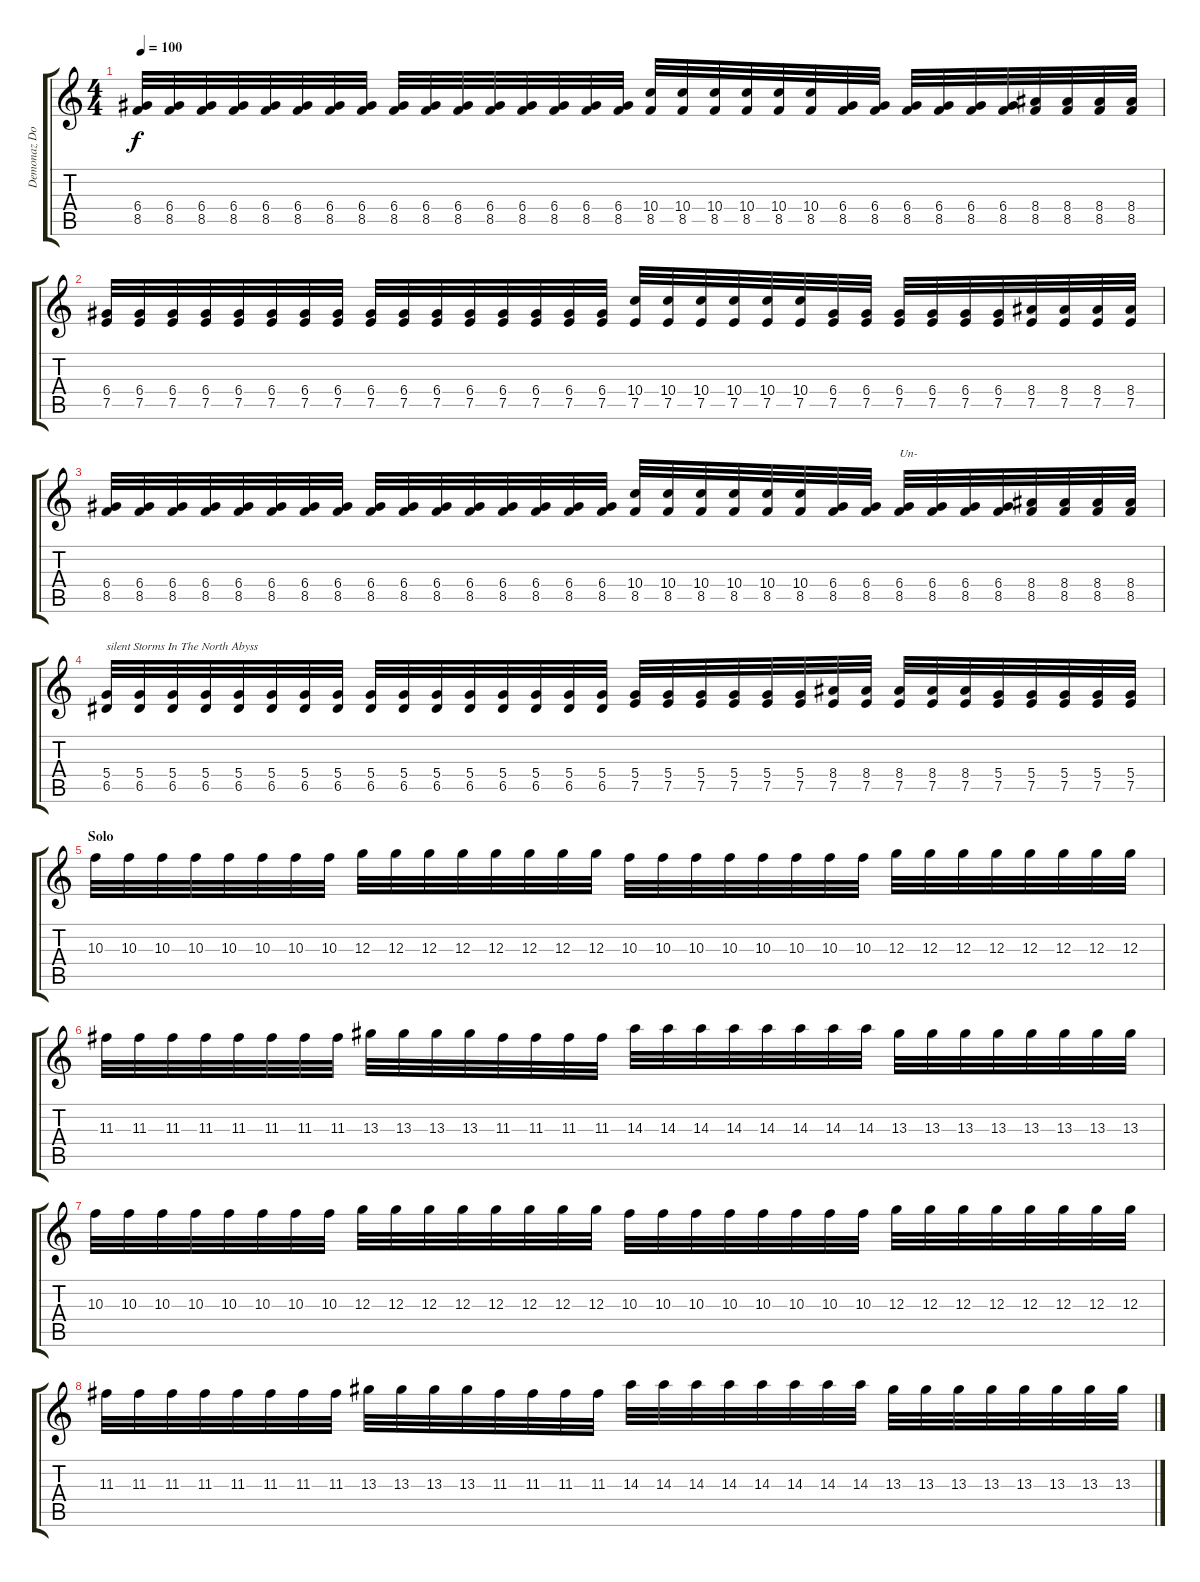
\track ("Demonaz Doom Occulta" "Demonaz Do") {instrument distortionguitar}
\staff {score tabs}
\tuning (E4 B3 G3 D3 A2 E2) {hide}
\ts (4 4)
\tempo 100
\clef g2
\ks c
(6.4 8.5).32{dy f} (6.4 8.5).32 (6.4 8.5).32 (6.4 8.5).32 (6.4 8.5).32 (6.4 8.5).32 (6.4 8.5).32 (6.4 8.5).32 (6.4 8.5).32 (6.4 8.5).32 (6.4 8.5).32 (6.4 8.5).32 (6.4 8.5).32 (6.4 8.5).32 (6.4 8.5).32 (6.4 8.5).32 (10.4 8.5).32 (10.4 8.5).32 (10.4 8.5).32 (10.4 8.5).32 (10.4 8.5).32 (10.4 8.5).32 (6.4 8.5).32 (6.4 8.5).32 (6.4 8.5).32 (6.4 8.5).32 (6.4 8.5).32 (6.4 8.5).32 (8.4 8.5).32 (8.4 8.5).32 (8.4 8.5).32 (8.4 8.5).32 |
(6.4 7.5).32 (6.4 7.5).32 (6.4 7.5).32 (6.4 7.5).32 (6.4 7.5).32 (6.4 7.5).32 (6.4 7.5).32 (6.4 7.5).32 (6.4 7.5).32 (6.4 7.5).32 (6.4 7.5).32 (6.4 7.5).32 (6.4 7.5).32 (6.4 7.5).32 (6.4 7.5).32 (6.4 7.5).32 (10.4 7.5).32 (10.4 7.5).32 (10.4 7.5).32 (10.4 7.5).32 (10.4 7.5).32 (10.4 7.5).32 (6.4 7.5).32 (6.4 7.5).32 (6.4 7.5).32 (6.4 7.5).32 (6.4 7.5).32 (6.4 7.5).32 (8.4 7.5).32 (8.4 7.5).32 (8.4 7.5).32 (8.4 7.5).32 |
(6.4 8.5).32 (6.4 8.5).32 (6.4 8.5).32 (6.4 8.5).32 (6.4 8.5).32 (6.4 8.5).32 (6.4 8.5).32 (6.4 8.5).32 (6.4 8.5).32 (6.4 8.5).32 (6.4 8.5).32 (6.4 8.5).32 (6.4 8.5).32 (6.4 8.5).32 (6.4 8.5).32 (6.4 8.5).32 (10.4 8.5).32 (10.4 8.5).32 (10.4 8.5).32 (10.4 8.5).32 (10.4 8.5).32 (10.4 8.5).32 (6.4 8.5).32 (6.4 8.5).32 (6.4 8.5).32{txt "Un-"} (6.4 8.5).32 (6.4 8.5).32 (6.4 8.5).32 (8.4 8.5).32 (8.4 8.5).32 (8.4 8.5).32 (8.4 8.5).32 |
(5.4 6.5).32{txt "silent Storms In The North Abyss"} (5.4 6.5).32 (5.4 6.5).32 (5.4 6.5).32 (5.4 6.5).32 (5.4 6.5).32 (5.4 6.5).32 (5.4 6.5).32 (5.4 6.5).32 (5.4 6.5).32 (5.4 6.5).32 (5.4 6.5).32 (5.4 6.5).32 (5.4 6.5).32 (5.4 6.5).32 (5.4 6.5).32 (5.4 7.5).32 (5.4 7.5).32 (5.4 7.5).32 (5.4 7.5).32 (5.4 7.5).32 (5.4 7.5).32 (8.4 7.5).32 (8.4 7.5).32 (8.4 7.5).32 (8.4 7.5).32 (8.4 7.5).32 (5.4 7.5).32 (5.4 7.5).32 (5.4 7.5).32 (5.4 7.5).32 (5.4 7.5).32 |
\section ("" "Solo")
10.3.32 10.3.32 10.3.32 10.3.32 10.3.32 10.3.32 10.3.32 10.3.32 12.3.32 12.3.32 12.3.32 12.3.32 12.3.32 12.3.32 12.3.32 12.3.32 10.3.32 10.3.32 10.3.32 10.3.32 10.3.32 10.3.32 10.3.32 10.3.32 12.3.32 12.3.32 12.3.32 12.3.32 12.3.32 12.3.32 12.3.32 12.3.32 |
11.3.32 11.3.32 11.3.32 11.3.32 11.3.32 11.3.32 11.3.32 11.3.32 13.3.32 13.3.32 13.3.32 13.3.32 11.3.32 11.3.32 11.3.32 11.3.32 14.3.32 14.3.32 14.3.32 14.3.32 14.3.32 14.3.32 14.3.32 14.3.32 13.3.32 13.3.32 13.3.32 13.3.32 13.3.32 13.3.32 13.3.32 13.3.32 |
10.3.32 10.3.32 10.3.32 10.3.32 10.3.32 10.3.32 10.3.32 10.3.32 12.3.32 12.3.32 12.3.32 12.3.32 12.3.32 12.3.32 12.3.32 12.3.32 10.3.32 10.3.32 10.3.32 10.3.32 10.3.32 10.3.32 10.3.32 10.3.32 12.3.32 12.3.32 12.3.32 12.3.32 12.3.32 12.3.32 12.3.32 12.3.32 |
11.3.32 11.3.32 11.3.32 11.3.32 11.3.32 11.3.32 11.3.32 11.3.32 13.3.32 13.3.32 13.3.32 13.3.32 11.3.32 11.3.32 11.3.32 11.3.32 14.3.32 14.3.32 14.3.32 14.3.32 14.3.32 14.3.32 14.3.32 14.3.32 13.3.32 13.3.32 13.3.32 13.3.32 13.3.32 13.3.32 13.3.32 13.3.32
